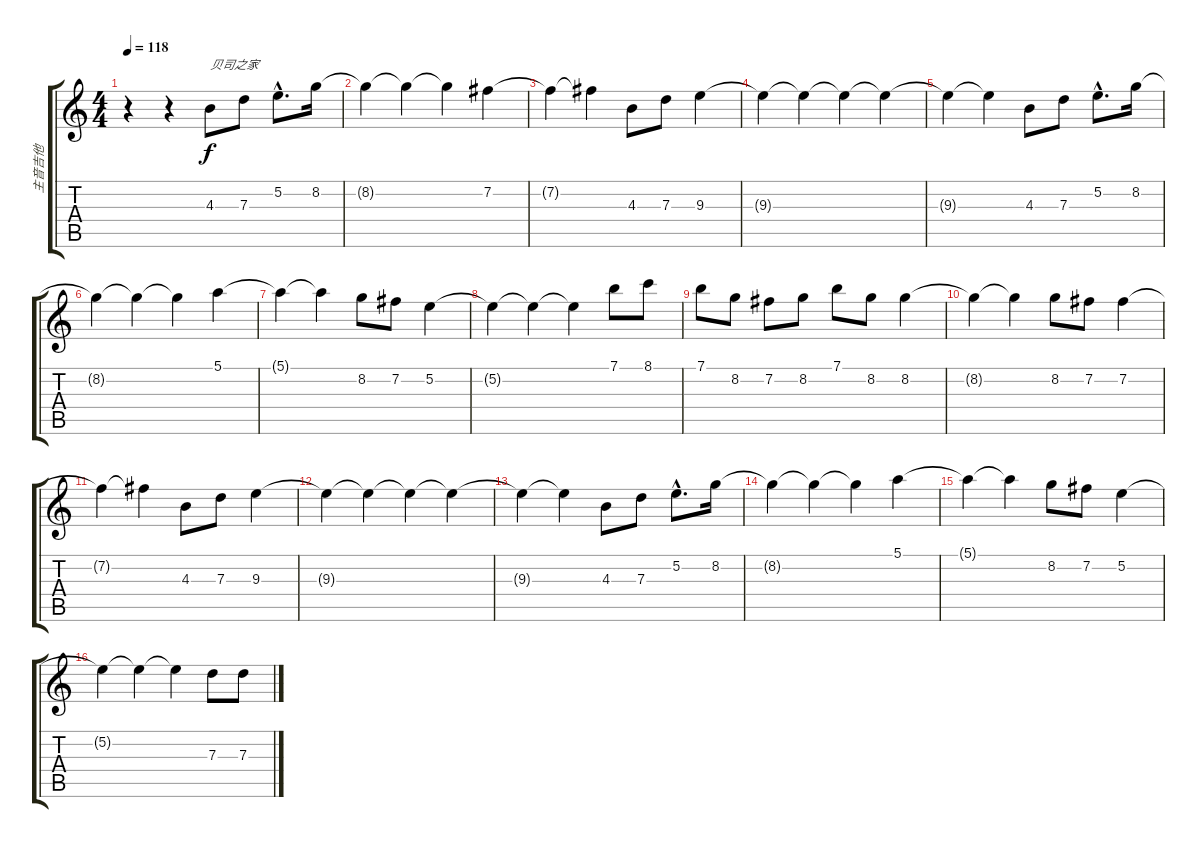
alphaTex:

\track ("主音吉他" "主音吉他") {instrument acousticguitarsteel}
\staff {score tabs}
\tuning (E4 B3 G3 D3 A2 E2) {hide}
\ts (4 4)
\tempo 118
\clef g2
\ks c
r.4{dy f} r.4 4.3.8{txt "贝司之家"} 7.3.8 5.2{hac}.8{d} 8.2.16 |
8.2{t}.4 8.2{t}.4 8.2{t}.4 7.2.4 |
7.2{t}.4 7.2{t}.4 4.3.8 7.3.8 9.3.4 |
9.3{t}.4 9.3{t}.4 9.3{t}.4 9.3{t}.4 |
9.3{t}.4 9.3{t}.4 4.3.8 7.3.8 5.2{hac}.8{d} 8.2.16 |
8.2{t}.4 8.2{t}.4 8.2{t}.4 5.1.4 |
5.1{t}.4 5.1{t}.4 8.2.8 7.2.8 5.2.4 |
5.2{t}.4 5.2{t}.4 5.2{t}.4 7.1.8 8.1.8 |
7.1.8 8.2.8 7.2.8 8.2.8 7.1.8 8.2.8 8.2.4 |
8.2{t}.4 8.2{t}.4 8.2.8 7.2.8 7.2.4 |
7.2{t}.4 7.2{t}.4 4.3.8 7.3.8 9.3.4 |
9.3{t}.4 9.3{t}.4 9.3{t}.4 9.3{t}.4 |
9.3{t}.4 9.3{t}.4 4.3.8 7.3.8 5.2{hac}.8{d} 8.2.16 |
8.2{t}.4 8.2{t}.4 8.2{t}.4 5.1.4 |
5.1{t}.4 5.1{t}.4 8.2.8 7.2.8 5.2.4 |
5.2{t}.4 5.2{t}.4 5.2{t}.4 7.3.8 7.3.8
